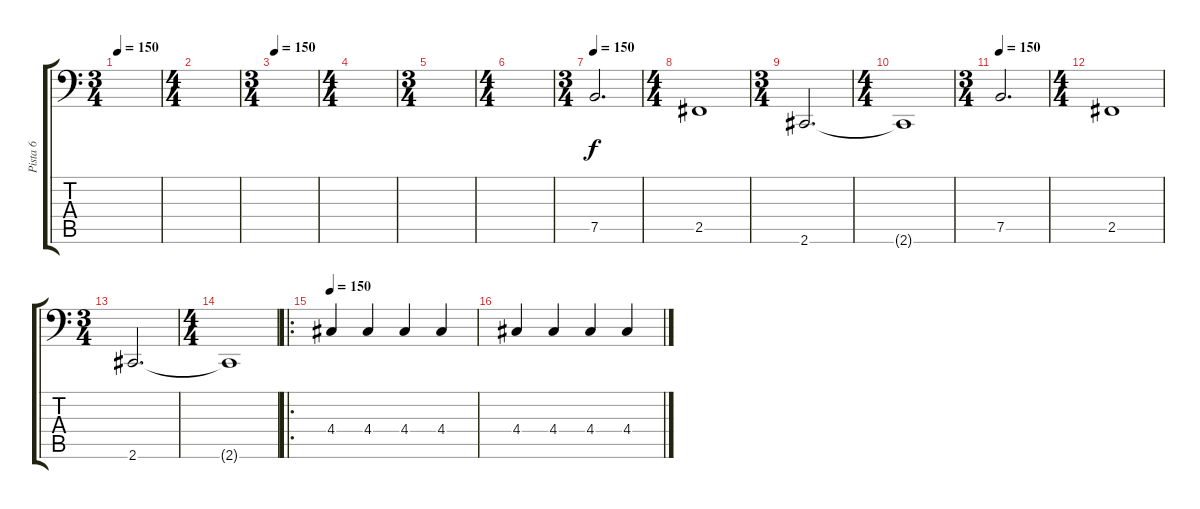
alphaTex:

\track ("Pista 6" "Pista 6") {instrument electricbassfinger}
\staff {score tabs}
\tuning (C3 G2 D2 A1 E1 B0) {hide}
\ts (3 4)
\tempo 150
\clef f4
\ks c
|
\ts (4 4)
|
\ts (3 4)
\tempo 150
|
\ts (4 4)
|
\ts (3 4)
|
\ts (4 4)
|
\ts (3 4)
\tempo 150
7.5.2{d instrument acousticgrandpiano} |
\ts (4 4)
2.5.1 |
\ts (3 4)
2.6.2{d} |
\ts (4 4)
2.6{t}.1 |
\ts (3 4)
\tempo 150
7.5.2{d instrument acousticgrandpiano} |
\ts (4 4)
2.5.1 |
\ts (3 4)
2.6.2{d} |
\ts (4 4)
2.6{t}.1 |
\ro
\tempo 150
4.4.4{instrument electricbassfinger} 4.4.4 4.4.4 4.4.4 |
4.4.4 4.4.4 4.4.4 4.4.4
